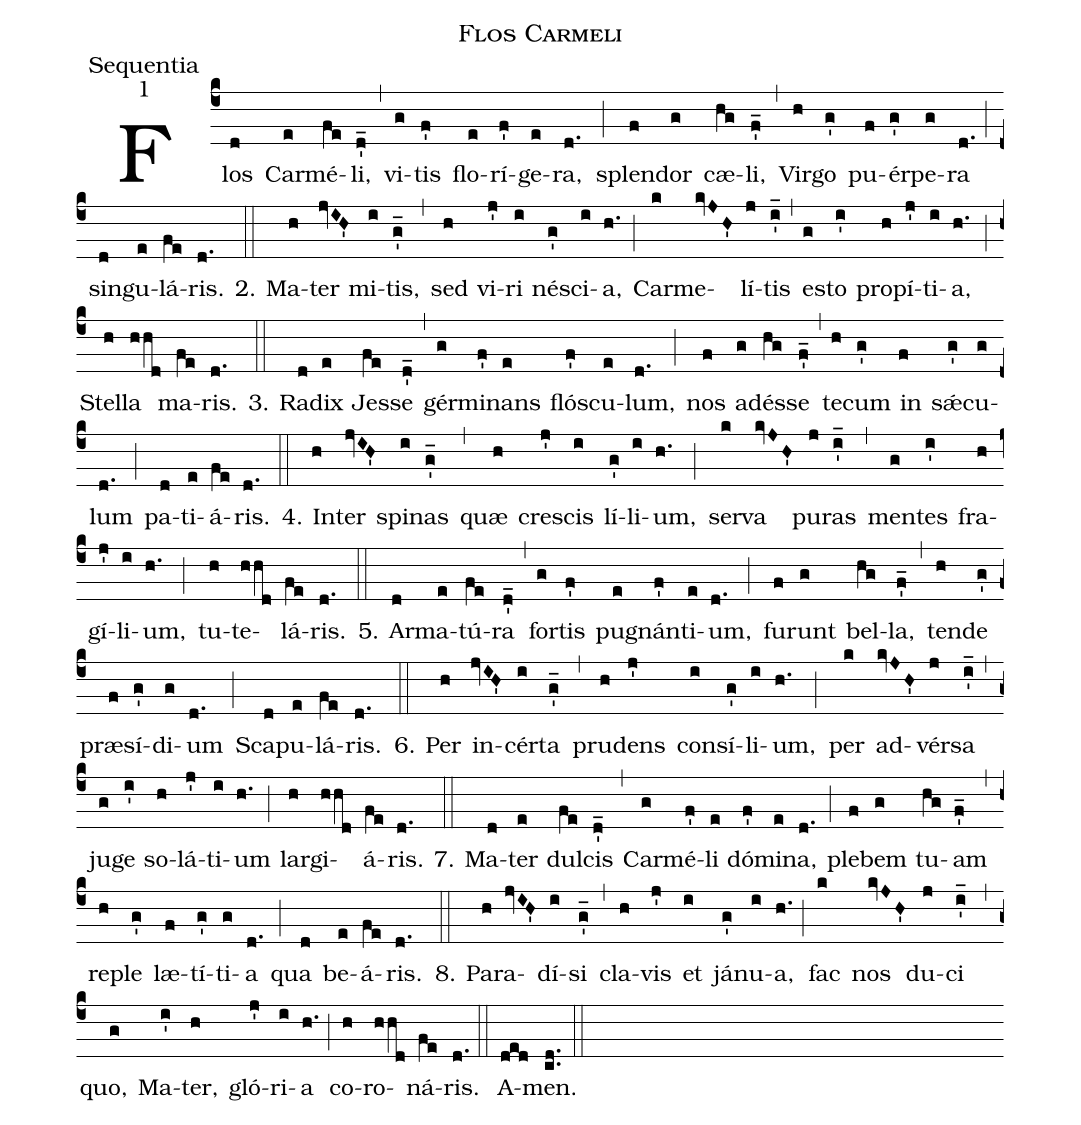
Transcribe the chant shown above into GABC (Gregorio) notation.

name:Flos Carmeli;
office-part:Sequentia;
mode:1;
%%
(c4)Flos(d) Car(e)mé(fe)li,(d'_) (,)
vi(g)tis(f') flo(e)rí(f')ge(e)ra,(d.) (;)
splen(f)dor(g) cæ(hg)li,(f'_) (,)
Vir(h)go(g') pu(f)ér(g')pe(g)ra(d.) (;)
sin(d)gu(e)lá(fe)ris.(d.) (::)

2. Ma(h)ter(jvIH') mi(i)tis,(g'_) (,)
sed(h) vi(j')ri(i) né(g')sci(i)a,(h.) (;)
Car(k)me(kvJH')lí(j)tis(i'_) (,)
es(g)to(i') pro(h)pí(j')ti(i)a,(h.) (;)
Stel(h)la(hhd) ma(fe)ris.(d.) (::)

3. Ra(d)dix(e) Jes(fe)se(d'_) (,)
gér(g)mi(f')nans(e) flós(f')cu(e)lum,(d.) (;)
nos(f) ad(g)és(hg)se(f'_) (,)
te(h)cum(g') in(f) sǽ(g')cu(g)lum(d.) (;)
pa(d)ti(e)á(fe)ris.(d.) (::)

4. In(h)ter(jvIH') spi(i)nas(g'_) (,)
quæ(h) cre(j')scis(i) lí(g')li(i)um,(h.) (;)
ser(k)va(kvJH') pu(j)ras(i'_) (,)
men(g)tes(i') fra(h)gí(j')li(i)um,(h.) (;)
tu(h)te(hhd)lá(fe)ris.(d.) (::)

5. Ar(d)ma(e)tú(fe)ra(d'_) (,)
for(g)tis(f') pu(e)gnán(f')ti(e)um,(d.) (;)
fu(f)runt(g) bel(hg)la,(f'_) (,)
ten(h)de(g') præ(f)sí(g')di(g)um(d.) (;)
Sca(d)pu(e)lá(fe)ris.(d.) (::)

6. Per(h) in(jvIH')cér(i)ta(g'_) (,)
pru(h)dens(j') con(i)sí(g')li(i)um,(h.) (;)
per(k) ad(kvJH')vér(j)sa(i'_) (,)
ju(g)ge(i') so(h)lá(j')ti(i)um(h.) (;)
lar(h)gi(hhd)á(fe)ris.(d.) (::)

7. Ma(d)ter(e) dul(fe)cis(d'_) (,)
Car(g)mé(f')li(e) dó(f')mi(e)na,(d.) (;)
ple(f)bem(g) tu(hg)am(f'_) (,)
re(h)ple(g') læ(f)tí(g')ti(g)a(d.) (;)
qua(d) be(e)á(fe)ris.(d.) (::)

8. Pa(h)ra(jvIH')dí(i)si(g'_) (,)
cla(h)vis(j') et(i) já(g')nu(i)a,(h.) (;)
fac(k) nos(kvJH') du(j)ci(i'_) (,)
quo,(g) Ma(i')ter,(h) gló(j')ri(i)a(h.) (;)
co(h)ro(hhd)ná(fe)ris.(d.) (::)
A(ded)men.(cd..) (::)
